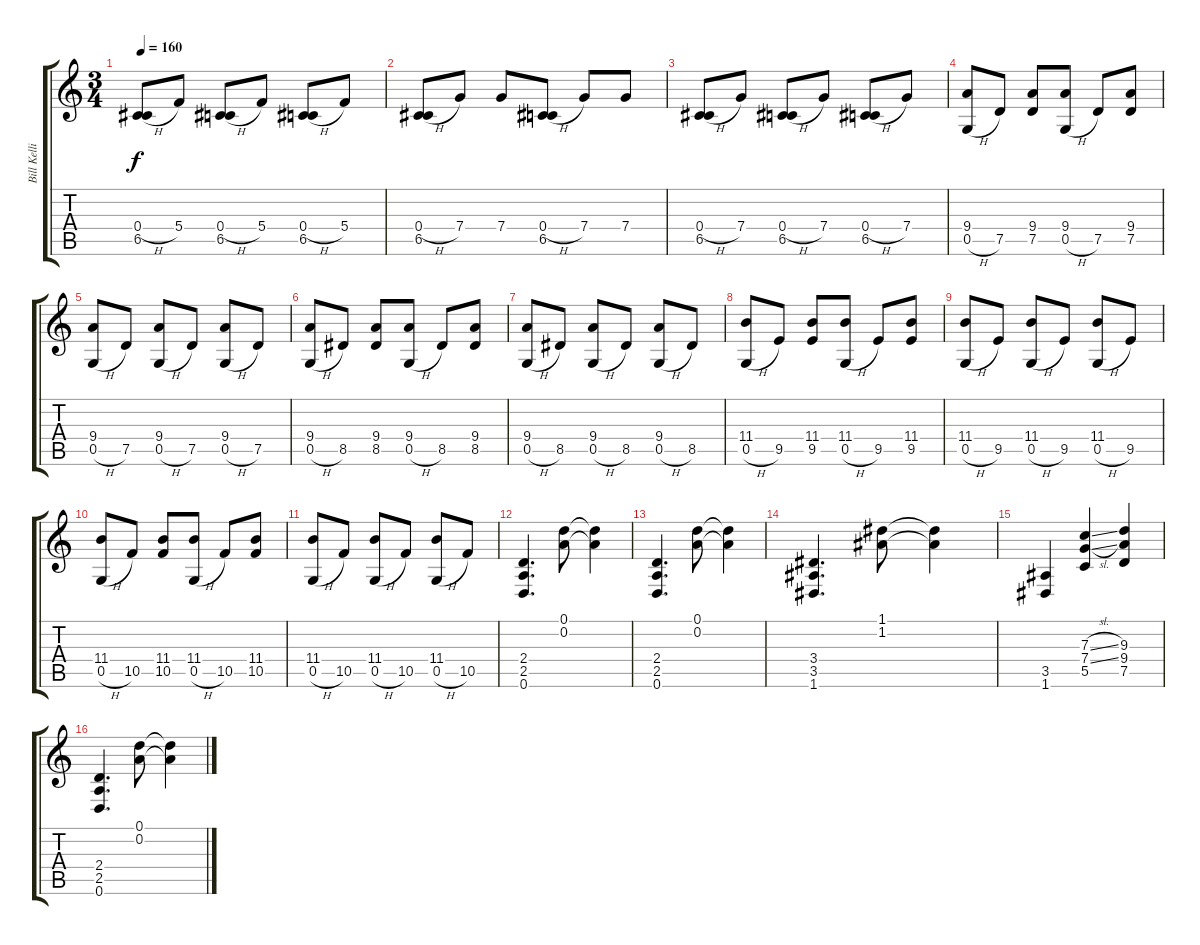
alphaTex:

\track ("Bill Kelliher" "Bill Kelli") {instrument distortionguitar}
\staff {score tabs}
\tuning (D4 A3 F3 C3 G2 D2) {hide}
\ts (3 4)
\tempo 160
\clef g2
\ks c
(0.4{h} 6.5).8{dy f} 5.4.8 (0.4{h} 6.5).8 5.4.8 (0.4{h} 6.5).8 5.4.8 |
(0.4{h} 6.5).8 7.4.8 7.4.8 (0.4{h} 6.5).8 7.4.8 7.4.8 |
(0.4{h} 6.5).8 7.4.8 (0.4{h} 6.5).8 7.4.8 (0.4{h} 6.5).8 7.4.8 |
(9.4 0.5{h}).8 7.5.8 (9.4 7.5).8 (9.4 0.5{h}).8 7.5.8 (9.4 7.5).8 |
(9.4 0.5{h}).8 7.5.8 (9.4 0.5{h}).8 7.5.8 (9.4 0.5{h}).8 7.5.8 |
(9.4 0.5{h}).8 8.5.8 (9.4 8.5).8 (9.4 0.5{h}).8 8.5.8 (9.4 8.5).8 |
(9.4 0.5{h}).8 8.5.8 (9.4 0.5{h}).8 8.5.8 (9.4 0.5{h}).8 8.5.8 |
(11.4 0.5{h}).8 9.5.8 (11.4 9.5).8 (11.4 0.5{h}).8 9.5.8 (11.4 9.5).8 |
(11.4 0.5{h}).8 9.5.8 (11.4 0.5{h}).8 9.5.8 (11.4 0.5{h}).8 9.5.8 |
(11.4 0.5{h}).8 10.5.8 (11.4 10.5).8 (11.4 0.5{h}).8 10.5.8 (11.4 10.5).8 |
(11.4 0.5{h}).8 10.5.8 (11.4 0.5{h}).8 10.5.8 (11.4 0.5{h}).8 10.5.8 |
(2.4 2.5 0.6).4{d} (0.1 0.2).8 (0.1{t} 0.2{t}).4 |
(2.4 2.5 0.6).4{d} (0.1 0.2).8 (0.1{t} 0.2{t}).4 |
(3.4 3.5 1.6).4{d} (1.1 1.2).8 (1.1{t} 1.2{t}).4 |
(3.5 1.6).4 (7.3{sl} 7.4{sl} 5.5).4 (9.3 9.4 7.5).4 |
(2.4 2.5 0.6).4{d} (0.1 0.2).8 (0.1{t} 0.2{t}).4
